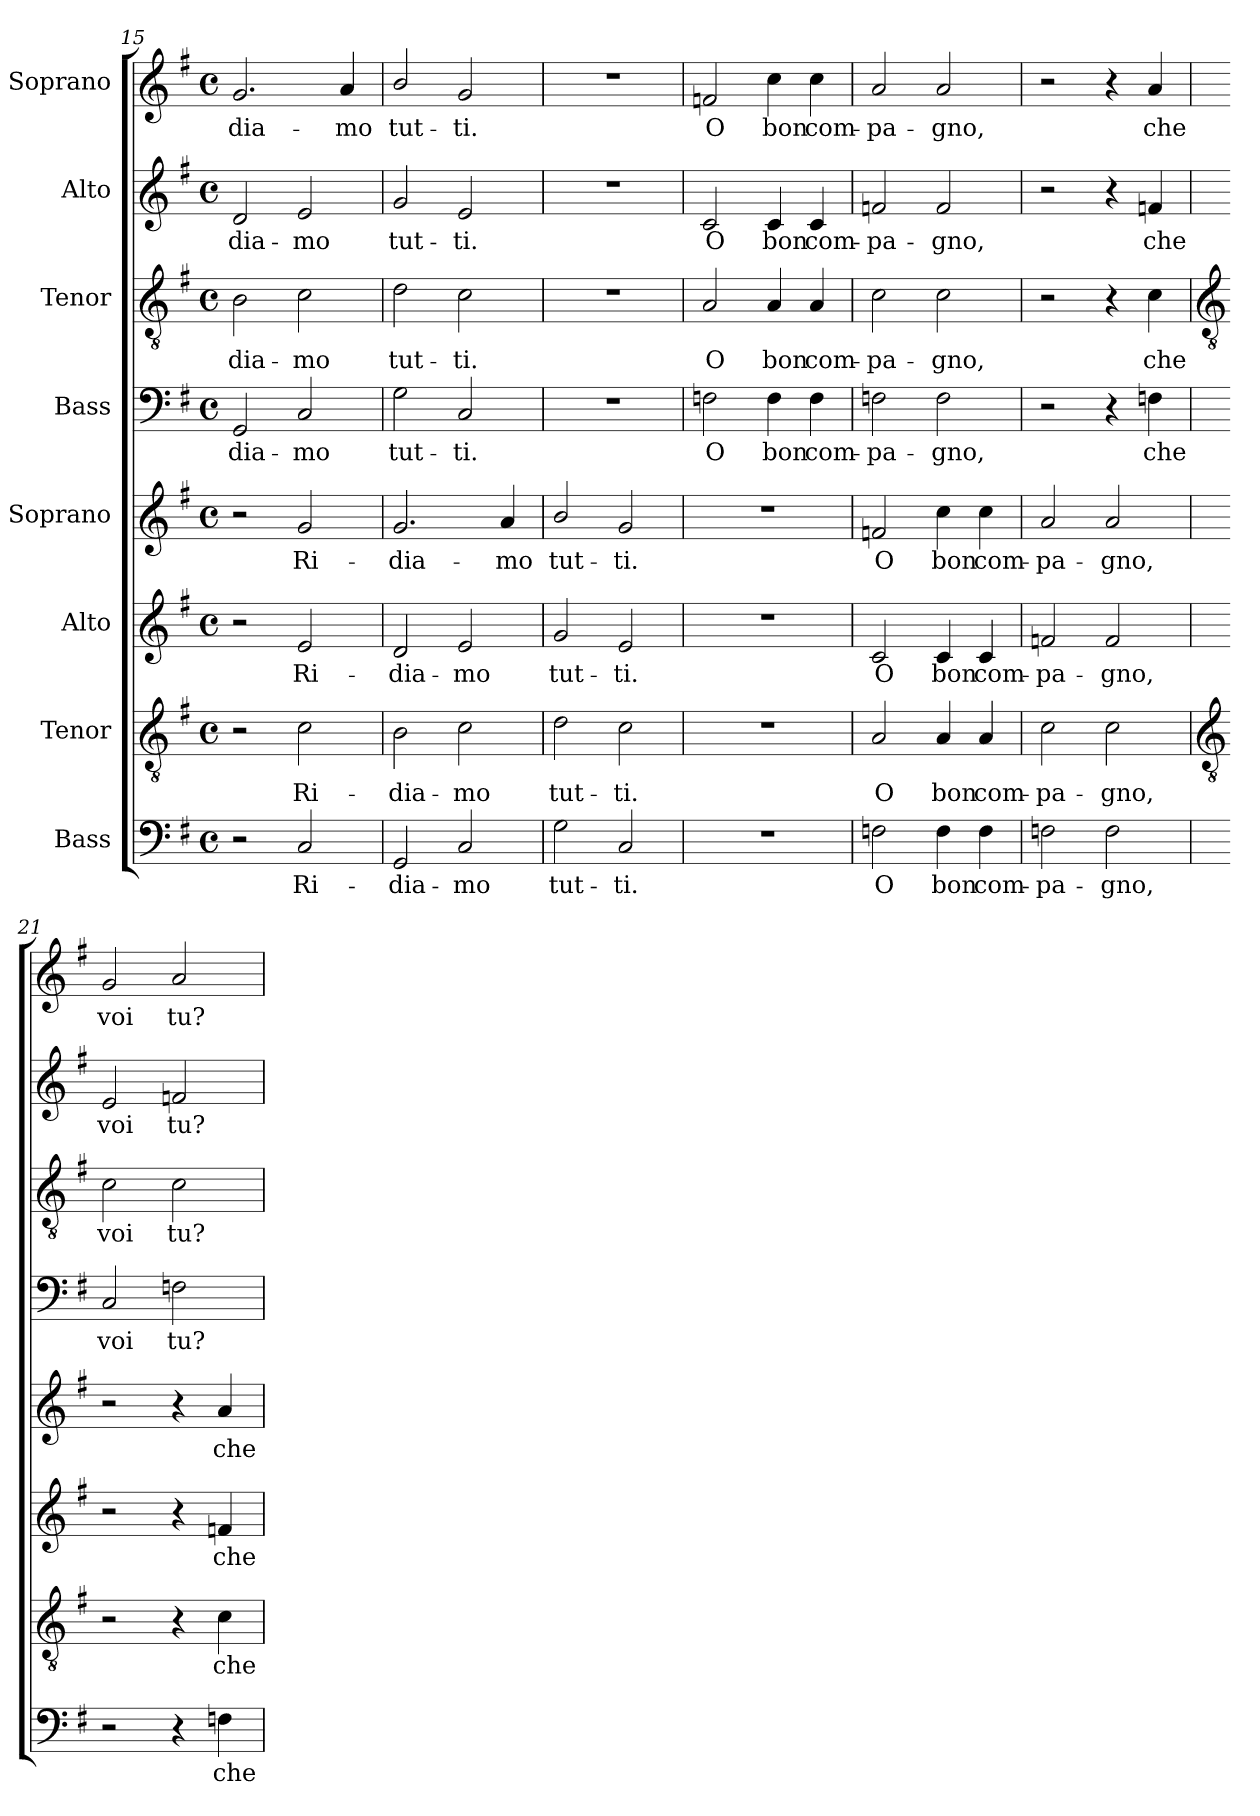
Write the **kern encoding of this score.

**kern	**text	**kern	**text	**kern	**text	**kern	**text	**kern	**text	**kern	**text	**kern	**text	**kern	**text
*part8	*part8	*part7	*part7	*part6	*part6	*part5	*part5	*part4	*part4	*part3	*part3	*part2	*part2	*part1	*part1
*staff8	*staff8	*staff7	*staff7	*staff6	*staff6	*staff5	*staff5	*staff4	*staff4	*staff3	*staff3	*staff2	*staff2	*staff1	*staff1
*I"Bass	*	*I"Tenor	*	*I"Alto	*	*I"Soprano	*	*I"Bass	*	*I"Tenor	*	*I"Alto	*	*I"Soprano	*
*clefF4	*	*clefGv2	*	*clefG2	*	*clefG2	*	*clefF4	*	*clefGv2	*	*clefG2	*	*clefG2	*
*k[f#]	*	*k[f#]	*	*k[f#]	*	*k[f#]	*	*k[f#]	*	*k[f#]	*	*k[f#]	*	*k[f#]	*
*G:	*	*G:	*	*G:	*	*G:	*	*G:	*	*G:	*	*G:	*	*G:	*
*M4/4	*	*M4/4	*	*M4/4	*	*M4/4	*	*M4/4	*	*M4/4	*	*M4/4	*	*M4/4	*
*met(c)	*	*met(c)	*	*met(c)	*	*met(c)	*	*met(c)	*	*met(c)	*	*met(c)	*	*met(c)	*
=15	=15	=15	=15	=15	=15	=15	=15	=15	=15	=15	=15	=15	=15	=15	=15
!	!	!	!	!	!	!	!	!	!LO:LY:b	!	!LO:LY:b	!	!LO:LY:b	!	!LO:LY:b
2r	.	2r	.	2r	.	2r	.	2GG	-dia-	2B	-dia-	2d	-dia-	2.g	-dia-
!	!LO:LY:b	!	!LO:LY:b	!	!LO:LY:b	!	!LO:LY:b	!	!LO:LY:b	!	!LO:LY:b	!	!LO:LY:b	!	!
2C	Ri-	2c	Ri-	2e	Ri-	2g	Ri-	2C	-mo	2c	-mo	2e	-mo	.	.
!	!	!	!	!	!	!	!	!	!	!	!	!	!	!	!LO:LY:b
.	.	.	.	.	.	.	.	.	.	.	.	.	.	4a	-mo
=16	=16	=16	=16	=16	=16	=16	=16	=16	=16	=16	=16	=16	=16	=16	=16
!	!LO:LY:b	!	!LO:LY:b	!	!LO:LY:b	!	!LO:LY:b	!	!LO:LY:b	!	!LO:LY:b	!	!LO:LY:b	!	!LO:LY:b
2GG	-dia-	2B	-dia-	2d	-dia-	2.g	-dia-	2G	tut-	2d	tut-	2g	tut-	2b/	tut-
!	!LO:LY:b	!	!LO:LY:b	!	!LO:LY:b	!	!	!	!LO:LY:b	!	!LO:LY:b	!	!LO:LY:b	!	!LO:LY:b
2C	-mo	2c	-mo	2e	-mo	.	.	2C	-ti.	2c	-ti.	2e	-ti.	2g	-ti.
!	!	!	!	!	!	!	!LO:LY:b	!	!	!	!	!	!	!	!
.	.	.	.	.	.	4a	-mo	.	.	.	.	.	.	.	.
=17	=17	=17	=17	=17	=17	=17	=17	=17	=17	=17	=17	=17	=17	=17	=17
!	!LO:LY:b	!	!LO:LY:b	!	!LO:LY:b	!	!LO:LY:b	!	!	!	!	!	!	!	!
2G	tut-	2d	tut-	2g	tut-	2b/	tut-	1r	.	1r	.	1r	.	1r	.
!	!LO:LY:b	!	!LO:LY:b	!	!LO:LY:b	!	!LO:LY:b	!	!	!	!	!	!	!	!
2C	-ti.	2c	-ti.	2e	-ti.	2g	-ti.	.	.	.	.	.	.	.	.
=18	=18	=18	=18	=18	=18	=18	=18	=18	=18	=18	=18	=18	=18	=18	=18
!	!	!	!	!	!	!	!	!	!LO:LY:b	!	!LO:LY:b	!	!LO:LY:b	!	!LO:LY:b
1r	.	1r	.	1r	.	1r	.	2Fn	O	2A	O	2c	O	2fn	O
!	!	!	!	!	!	!	!	!	!LO:LY:b	!	!LO:LY:b	!	!LO:LY:b	!	!LO:LY:b
.	.	.	.	.	.	.	.	4F	bon	4A	bon	4c	bon	4cc	bon
!	!	!	!	!	!	!	!	!	!LO:LY:b	!	!LO:LY:b	!	!LO:LY:b	!	!LO:LY:b
.	.	.	.	.	.	.	.	4F	com-	4A	com-	4c	com-	4cc	com-
=19	=19	=19	=19	=19	=19	=19	=19	=19	=19	=19	=19	=19	=19	=19	=19
!	!LO:LY:b	!	!LO:LY:b	!	!LO:LY:b	!	!LO:LY:b	!	!LO:LY:b	!	!LO:LY:b	!	!LO:LY:b	!	!LO:LY:b
2Fn	O	2A	O	2c	O	2fn	O	2Fn	-pa-	2c	-pa-	2fn	-pa-	2a	-pa-
!	!LO:LY:b	!	!LO:LY:b	!	!LO:LY:b	!	!LO:LY:b	!	!LO:LY:b	!	!LO:LY:b	!	!LO:LY:b	!	!LO:LY:b
4F	bon	4A	bon	4c	bon	4cc	bon	2F	-gno,	2c	-gno,	2f	-gno,	2a	-gno,
!	!LO:LY:b	!	!LO:LY:b	!	!LO:LY:b	!	!LO:LY:b	!	!	!	!	!	!	!	!
4F	com-	4A	com-	4c	com-	4cc	com-	.	.	.	.	.	.	.	.
=20	=20	=20	=20	=20	=20	=20	=20	=20	=20	=20	=20	=20	=20	=20	=20
!	!LO:LY:b	!	!LO:LY:b	!	!LO:LY:b	!	!LO:LY:b	!	!	!	!	!	!	!	!
2Fn	-pa-	2c	-pa-	2fn	-pa-	2a	-pa-	2r	.	2r	.	2r	.	2r	.
!	!LO:LY:b	!	!LO:LY:b	!	!LO:LY:b	!	!LO:LY:b	!	!	!	!	!	!	!	!
2F	-gno,	2c	-gno,	2f	-gno,	2a	-gno,	4r	.	4r	.	4r	.	4r	.
!	!	!	!	!	!	!	!	!	!LO:LY:b	!	!LO:LY:b	!	!LO:LY:b	!	!LO:LY:b
.	.	.	.	.	.	.	.	4Fn	che	4c	che	4fn	che	4a	che
!!LO:LB:g=z
=21	=21	=21	=21	=21	=21	=21	=21	=21	=21	=21	=21	=21	=21	=21	=21
*	*	*clefGv2	*	*	*	*	*	*	*	*clefGv2	*	*	*	*	*
!	!	!	!	!	!	!	!	!	!LO:LY:b	!	!LO:LY:b	!	!LO:LY:b	!	!LO:LY:b
2r	.	2r	.	2r	.	2r	.	2C	voi	2c	voi	2e	voi	2g	voi
!	!	!	!	!	!	!	!	!	!LO:LY:b	!	!LO:LY:b	!	!LO:LY:b	!	!LO:LY:b
4r	.	4r	.	4r	.	4r	.	2Fn	tu?	2c	tu?	2fn	tu?	2a	tu?
!	!LO:LY:b	!	!LO:LY:b	!	!LO:LY:b	!	!LO:LY:b	!	!	!	!	!	!	!	!
4Fn	che	4c	che	4fn	che	4a	che	.	.	.	.	.	.	.	.
=	=	=	=	=	=	=	=	=	=	=	=	=	=	=	=
*-	*-	*-	*-	*-	*-	*-	*-	*-	*-	*-	*-	*-	*-	*-	*-
